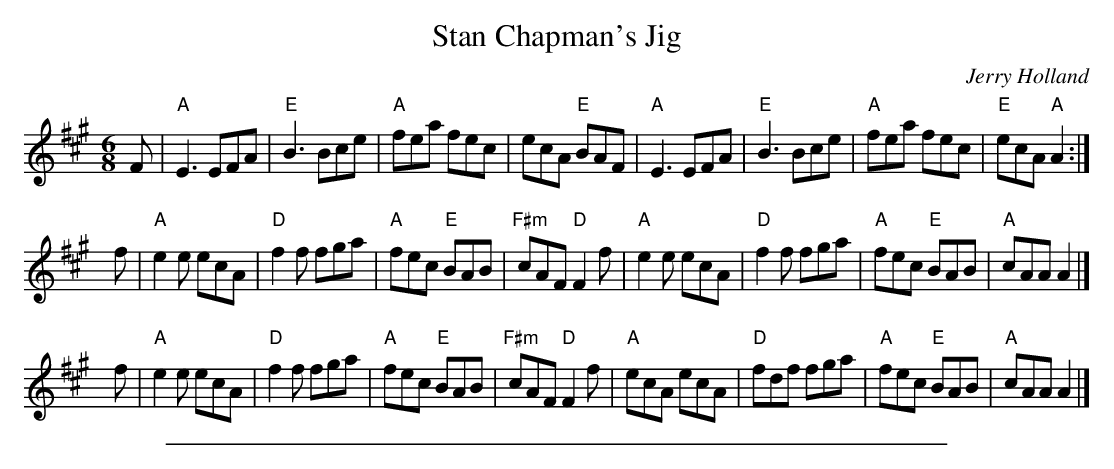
X:1
T: Stan Chapman's Jig
C: Jerry Holland
M: 6/8
L: 1/8
K: A
   F \
| "A"E3 EFA | "E"B3 Bce | "A"fea fec | ecA "E"BAF \
| "A"E3 EFA | "E"B3 Bce | "A"fea fec | "E"ecA "A"A2 :|
y  f \
| "A"e2e ecA | "D"f2f fga | "A"fec "E"BAB | "F#m"cAF "D"F2f \
| "A"e2e ecA | "D"f2f fga | "A"fec "E"BAB | "A"cAA A2 |]
y  f \
| "A"e2e ecA | "D"f2f fga | "A"fec "E"BAB | "F#m"cAF "D"F2f \
| "A"ecA ecA | "D"fdf fga | "A"fec "E"BAB | "A"cAA A2 |]
